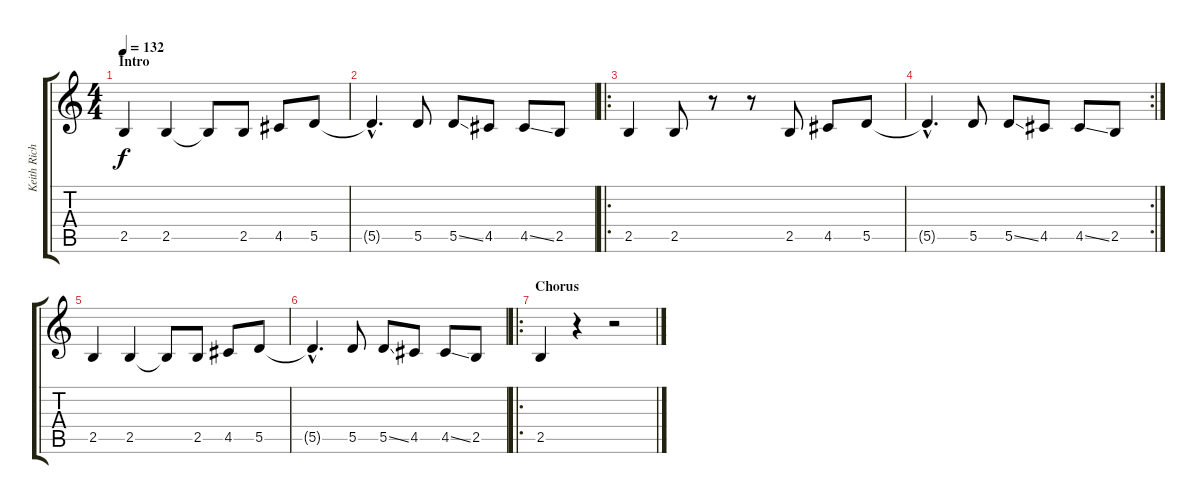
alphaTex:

\track ("Keith Richards" "Keith Rich") {instrument distortionguitar}
\staff {score tabs}
\tuning (E4 B3 G3 D3 A2 E2) {hide}
\ts (4 4)
\section ("" "Intro")
\tempo 132
\clef g2
\ks c
2.5.4{dy f instrument distortionguitar} 2.5.4 2.5{t}.8 2.5.8 4.5.8 5.5.8 |
5.5{hac t}.4{d} 5.5.8 5.5{ss}.8 4.5.8 4.5{ss}.8 2.5.8 |
\ro
2.5.4 2.5.8 r.8 r.8 2.5.8 4.5.8 5.5.8 |
\rc 2
5.5{hac t}.4{d} 5.5.8 5.5{ss}.8 4.5.8 4.5{ss}.8 2.5.8 |
2.5.4 2.5.4 2.5{t}.8 2.5.8 4.5.8 5.5.8 |
5.5{hac t}.4{d} 5.5.8 5.5{ss}.8 4.5.8 4.5{ss}.8 2.5.8 |
\ro
\section ("" "Chorus")
2.5.4 r.4 r.2
